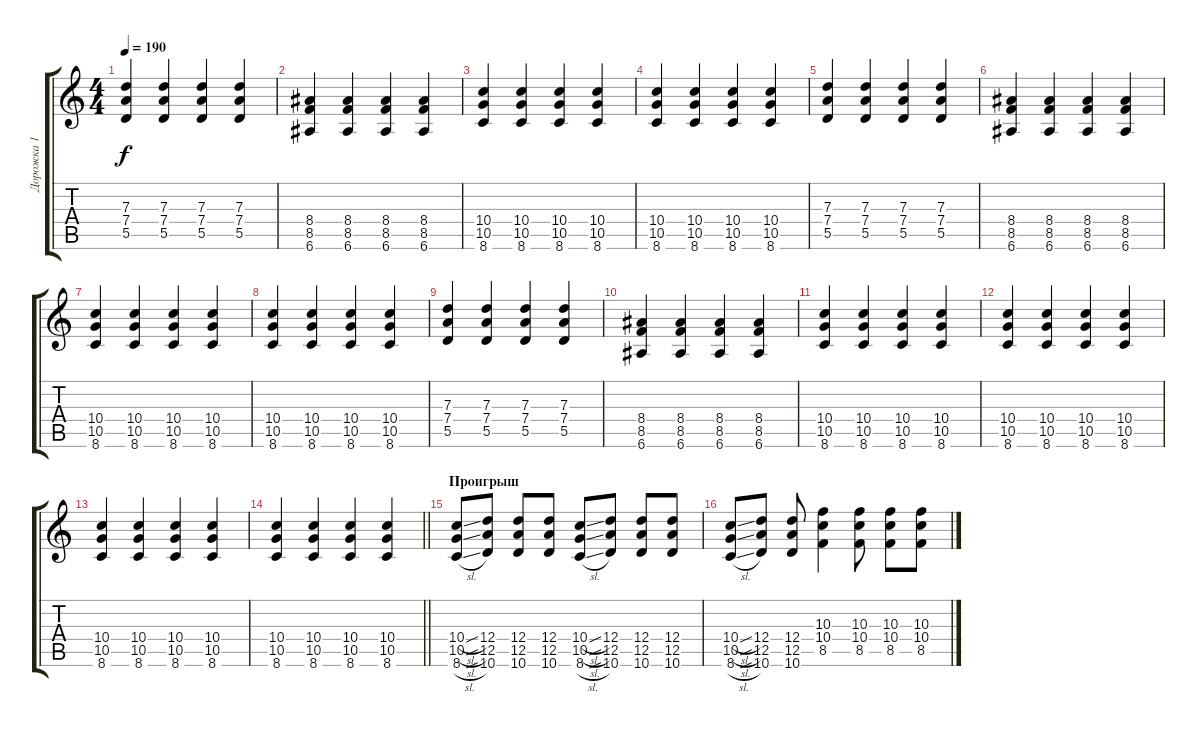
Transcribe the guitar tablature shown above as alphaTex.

\track ("Дорожка 1" "Дорожка 1") {instrument distortionguitar}
\staff {score tabs}
\tuning (E4 B3 G3 D3 A2 E2) {hide}
\ts (4 4)
\tempo 190
\clef g2
\ks c
(7.3 7.4 5.5).4{dy f} (7.3 7.4 5.5).4 (7.3 7.4 5.5).4 (7.3 7.4 5.5).4 |
(8.4 8.5 6.6).4 (8.4 8.5 6.6).4 (8.4 8.5 6.6).4 (8.4 8.5 6.6).4 |
(10.4 10.5 8.6).4 (10.4 10.5 8.6).4 (10.4 10.5 8.6).4 (10.4 10.5 8.6).4 |
(10.4 10.5 8.6).4 (10.4 10.5 8.6).4 (10.4 10.5 8.6).4 (10.4 10.5 8.6).4 |
(7.3 7.4 5.5).4 (7.3 7.4 5.5).4 (7.3 7.4 5.5).4 (7.3 7.4 5.5).4 |
(8.4 8.5 6.6).4 (8.4 8.5 6.6).4 (8.4 8.5 6.6).4 (8.4 8.5 6.6).4 |
(10.4 10.5 8.6).4 (10.4 10.5 8.6).4 (10.4 10.5 8.6).4 (10.4 10.5 8.6).4 |
(10.4 10.5 8.6).4 (10.4 10.5 8.6).4 (10.4 10.5 8.6).4 (10.4 10.5 8.6).4 |
(7.3 7.4 5.5).4 (7.3 7.4 5.5).4 (7.3 7.4 5.5).4 (7.3 7.4 5.5).4 |
(8.4 8.5 6.6).4 (8.4 8.5 6.6).4 (8.4 8.5 6.6).4 (8.4 8.5 6.6).4 |
(10.4 10.5 8.6).4 (10.4 10.5 8.6).4 (10.4 10.5 8.6).4 (10.4 10.5 8.6).4 |
(10.4 10.5 8.6).4 (10.4 10.5 8.6).4 (10.4 10.5 8.6).4 (10.4 10.5 8.6).4 |
(10.4 10.5 8.6).4 (10.4 10.5 8.6).4 (10.4 10.5 8.6).4 (10.4 10.5 8.6).4 |
\barLineRight lightlight
(10.4 10.5 8.6).4 (10.4 10.5 8.6).4 (10.4 10.5 8.6).4 (10.4 10.5 8.6).4 |
\section ("" "Проигрыш")
(10.4{sl} 10.5{sl} 8.6{sl}).8 (12.4 12.5 10.6).8 (12.4 12.5 10.6).8 (12.4 12.5 10.6).8 (10.4{sl} 10.5{sl} 8.6{sl}).8 (12.4 12.5 10.6).8 (12.4 12.5 10.6).8 (12.4 12.5 10.6).8 |
(10.4{sl} 10.5{sl} 8.6{sl}).8 (12.4 12.5 10.6).8 (12.4 12.5 10.6).8 (10.3 10.4 8.5).4 (10.3 10.4 8.5).8 (10.3 10.4 8.5).8 (10.3 10.4 8.5).8
